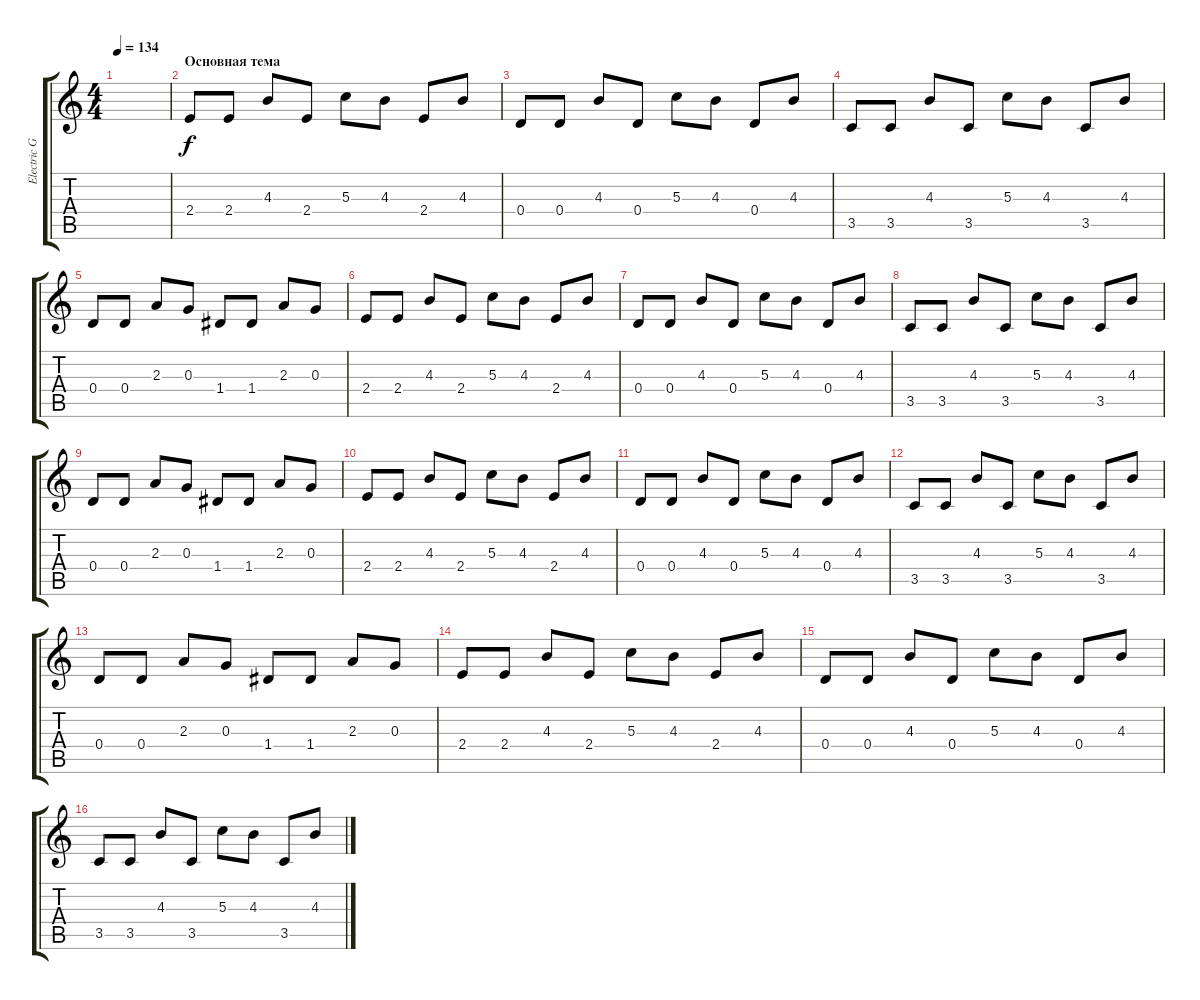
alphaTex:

\track ("Electric Guitar" "Electric G") {instrument distortionguitar}
\staff {score tabs}
\tuning (E4 B3 G3 D3 A2 E2) {hide}
\ts (4 4)
\tempo 134
\clef g2
\ks c
|
\section ("" "Основная тема")
2.4.8 2.4.8 4.3.8 2.4.8 5.3.8 4.3.8 2.4.8 4.3.8 |
0.4.8 0.4.8 4.3.8 0.4.8 5.3.8 4.3.8 0.4.8 4.3.8 |
3.5.8 3.5.8 4.3.8 3.5.8 5.3.8 4.3.8 3.5.8 4.3.8 |
0.4.8 0.4.8 2.3.8 0.3.8 1.4.8 1.4.8 2.3.8 0.3.8 |
2.4.8 2.4.8 4.3.8 2.4.8 5.3.8 4.3.8 2.4.8 4.3.8 |
0.4.8 0.4.8 4.3.8 0.4.8 5.3.8 4.3.8 0.4.8 4.3.8 |
3.5.8 3.5.8 4.3.8 3.5.8 5.3.8 4.3.8 3.5.8 4.3.8 |
0.4.8 0.4.8 2.3.8 0.3.8 1.4.8 1.4.8 2.3.8 0.3.8 |
2.4.8 2.4.8 4.3.8 2.4.8 5.3.8 4.3.8 2.4.8 4.3.8 |
0.4.8 0.4.8 4.3.8 0.4.8 5.3.8 4.3.8 0.4.8 4.3.8 |
3.5.8 3.5.8 4.3.8 3.5.8 5.3.8 4.3.8 3.5.8 4.3.8 |
0.4.8 0.4.8 2.3.8 0.3.8 1.4.8 1.4.8 2.3.8 0.3.8 |
2.4.8 2.4.8 4.3.8 2.4.8 5.3.8 4.3.8 2.4.8 4.3.8 |
0.4.8 0.4.8 4.3.8 0.4.8 5.3.8 4.3.8 0.4.8 4.3.8 |
3.5.8 3.5.8 4.3.8 3.5.8 5.3.8 4.3.8 3.5.8 4.3.8
